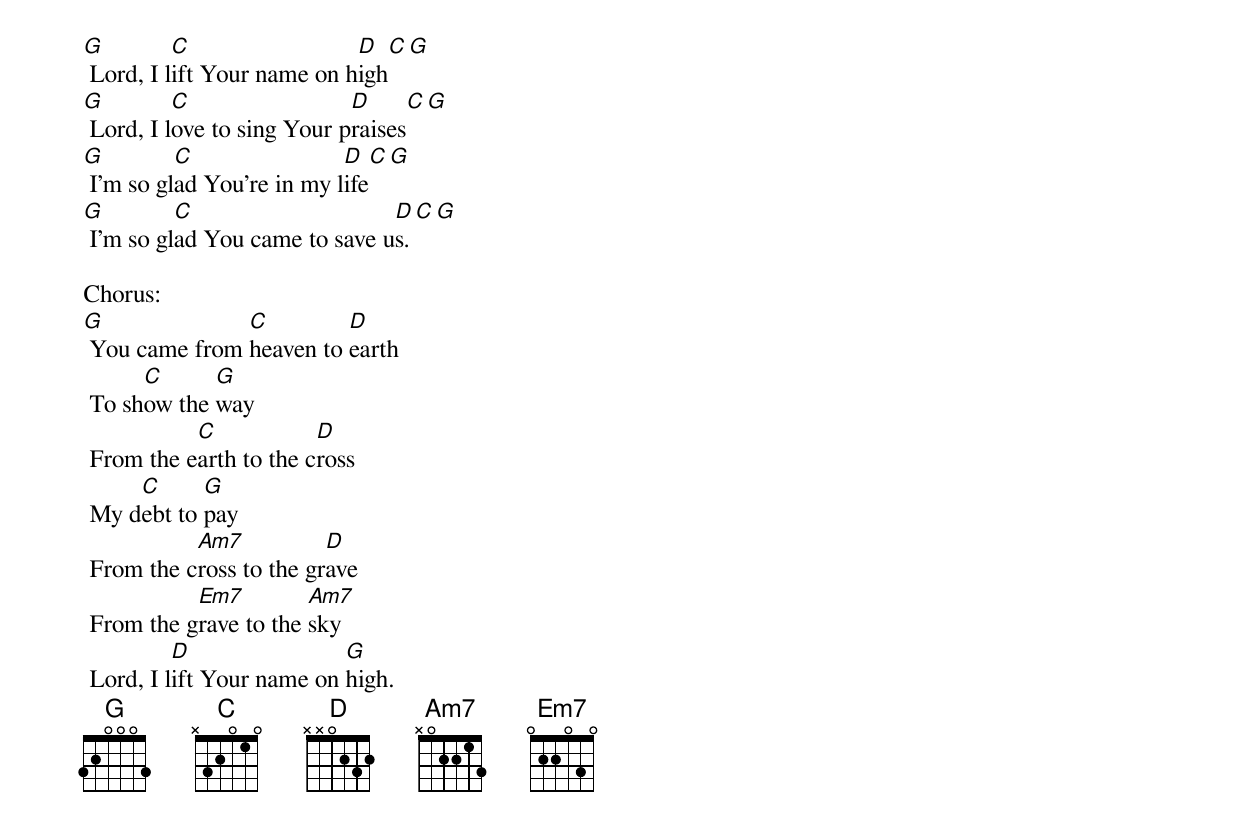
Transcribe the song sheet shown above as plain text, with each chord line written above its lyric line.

G         C                 D   C G
 Lord, I lift Your name on high
G         C                 D      C G
 Lord, I love to sing Your praises
G         C                D   C G
 I'm so glad You're in my life
G         C                    D   C G
 I'm so glad You came to save us.

Chorus:
G              C         D
 You came from heaven to earth
      C      G
 To show the way
           C            D
 From the earth to the cross
     C      G
 My debt to pay
           Am7           D
 From the cross to the grave
           Em7         Am7
 From the grave to the sky
          D                G
 Lord, I lift Your name on high.
